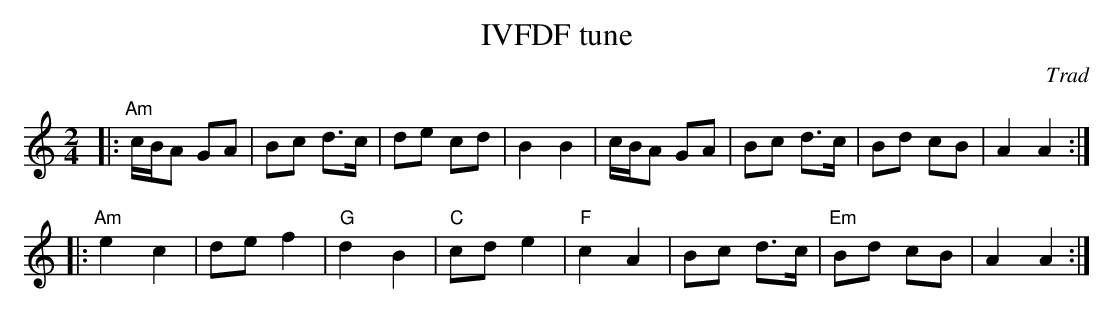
X:1
T:IVFDF tune
C:Trad
E:13
L:1/8
M:2/4
K:C major
|:"Am"c/B/A GA|Bc d>c|de cd|B2 B2|\
c/B/A GA|Bc d>c|Bd cB|A2 A2:|*
E:16
|:"Am"e2 c2|de f2|"G"d2 B2|"C"cd e2|\
"F"c2 A2|Bc d>c|"Em"Bd cB|A2 A2:|**
